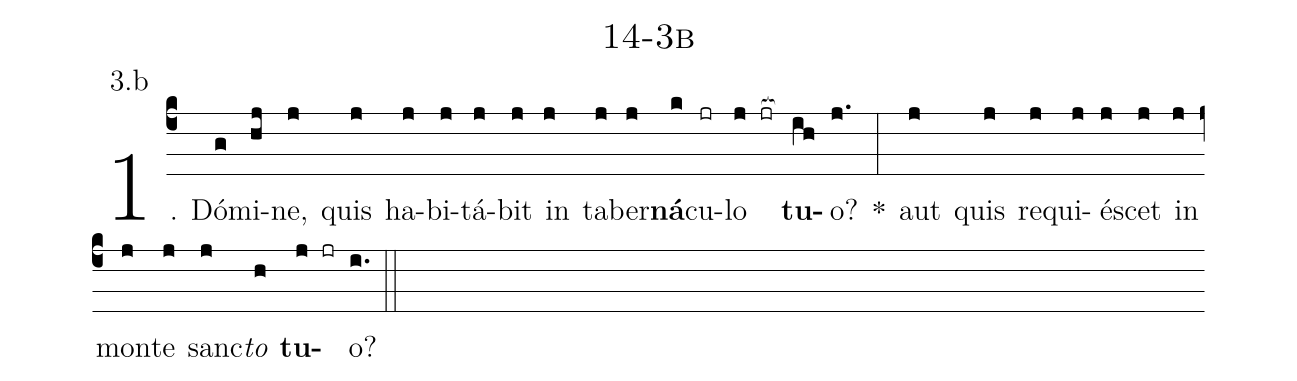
name: 14-3b;
annotation: 3.b;
%%
(c4)1. Dó(g)mi(hj)ne,(j) quis(j) ha(j)bi(j)tá(j)bit(j) in(j) ta(j)ber(j)<b>ná</b>(k)cu(jr)lo(j jr[ocb:1{]) <b>tu</b>(ih[ocb:0}])o?(j.) *(:) aut(j) quis(j) re(j)qui(j)é(j)scet(j) in(j) mon(j)te(j) sanc(j)<i>to</i>(h) <b>tu</b>(j jr)o?(i.) (::)
